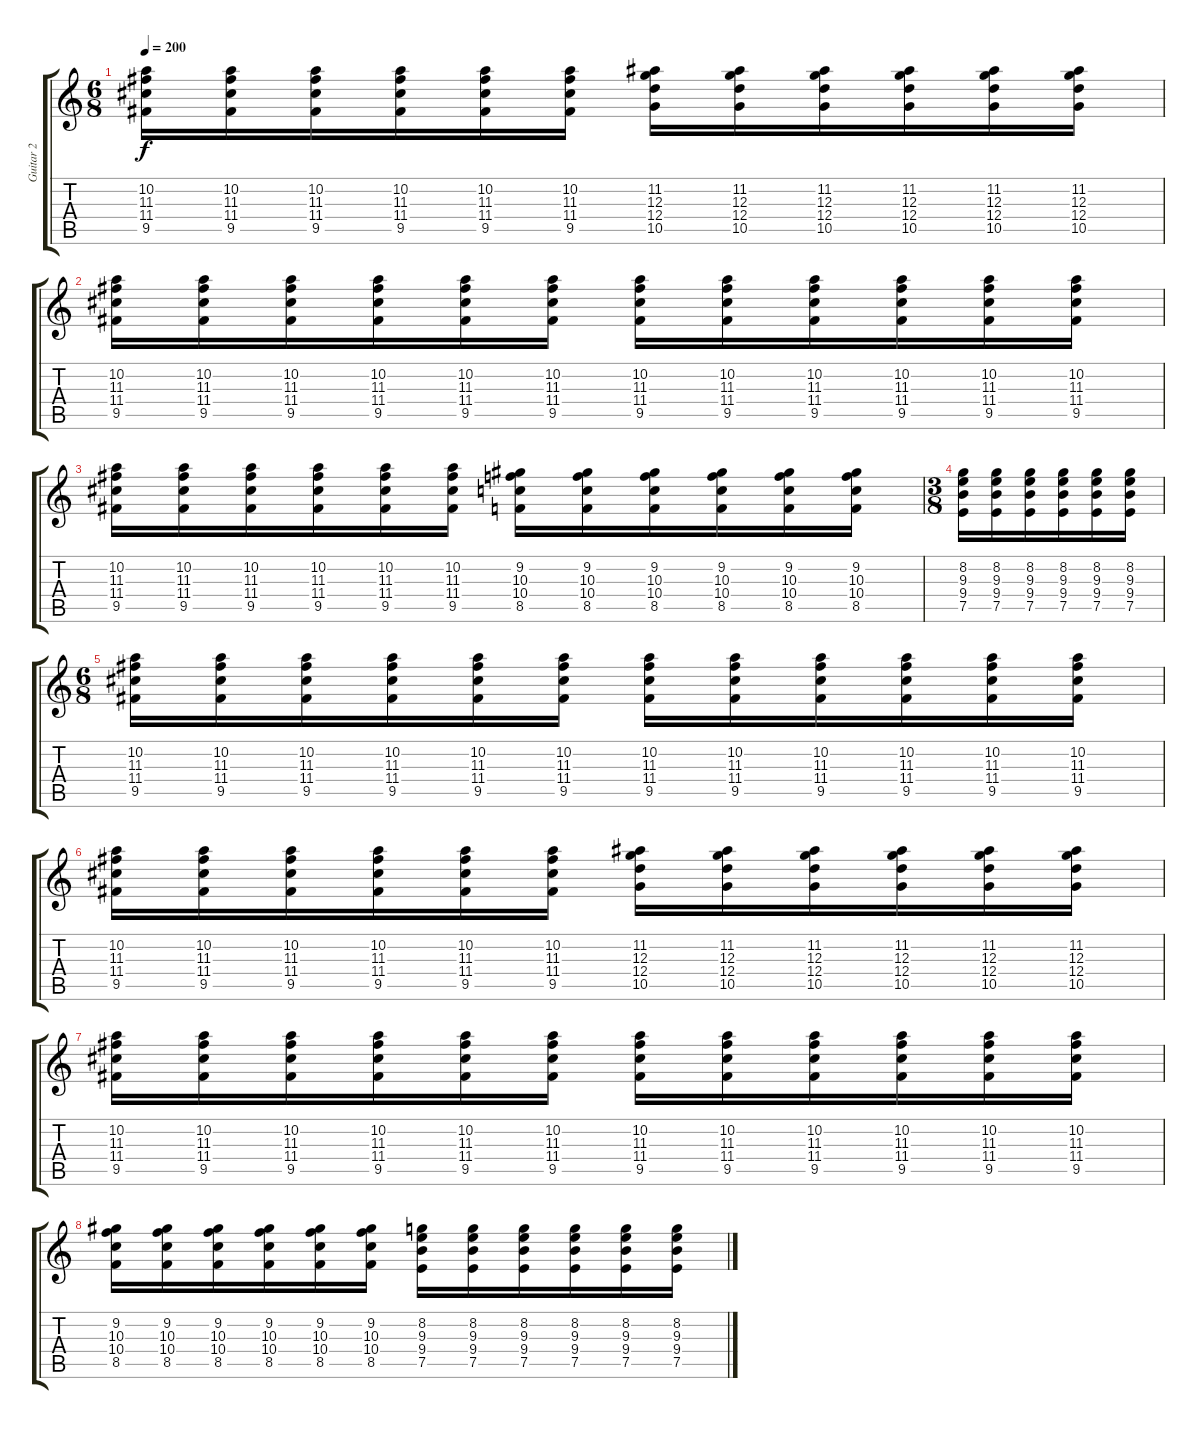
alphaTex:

\track ("Guitar 2" "Guitar 2") {instrument distortionguitar}
\staff {score tabs}
\tuning (E4 B3 G3 D3 A2 E2) {hide}
\ts (6 8)
\tempo 200
\clef g2
\ks c
(10.2 11.3 11.4 9.5).16{dy f} (10.2 11.3 11.4 9.5).16 (10.2 11.3 11.4 9.5).16 (10.2 11.3 11.4 9.5).16 (10.2 11.3 11.4 9.5).16 (10.2 11.3 11.4 9.5).16 (11.2 12.3 12.4 10.5).16 (11.2 12.3 12.4 10.5).16 (11.2 12.3 12.4 10.5).16 (11.2 12.3 12.4 10.5).16 (11.2 12.3 12.4 10.5).16 (11.2 12.3 12.4 10.5).16 |
(10.2 11.3 11.4 9.5).16 (10.2 11.3 11.4 9.5).16 (10.2 11.3 11.4 9.5).16 (10.2 11.3 11.4 9.5).16 (10.2 11.3 11.4 9.5).16 (10.2 11.3 11.4 9.5).16 (10.2 11.3 11.4 9.5).16 (10.2 11.3 11.4 9.5).16 (10.2 11.3 11.4 9.5).16 (10.2 11.3 11.4 9.5).16 (10.2 11.3 11.4 9.5).16 (10.2 11.3 11.4 9.5).16 |
(10.2 11.3 11.4 9.5).16 (10.2 11.3 11.4 9.5).16 (10.2 11.3 11.4 9.5).16 (10.2 11.3 11.4 9.5).16 (10.2 11.3 11.4 9.5).16 (10.2 11.3 11.4 9.5).16 (9.2 10.3 10.4 8.5).16 (9.2 10.3 10.4 8.5).16 (9.2 10.3 10.4 8.5).16 (9.2 10.3 10.4 8.5).16 (9.2 10.3 10.4 8.5).16 (9.2 10.3 10.4 8.5).16 |
\ts (3 8)
(8.2 9.3 9.4 7.5).16 (8.2 9.3 9.4 7.5).16 (8.2 9.3 9.4 7.5).16 (8.2 9.3 9.4 7.5).16 (8.2 9.3 9.4 7.5).16 (8.2 9.3 9.4 7.5).16 |
\ts (6 8)
(10.2 11.3 11.4 9.5).16 (10.2 11.3 11.4 9.5).16 (10.2 11.3 11.4 9.5).16 (10.2 11.3 11.4 9.5).16 (10.2 11.3 11.4 9.5).16 (10.2 11.3 11.4 9.5).16 (10.2 11.3 11.4 9.5).16 (10.2 11.3 11.4 9.5).16 (10.2 11.3 11.4 9.5).16 (10.2 11.3 11.4 9.5).16 (10.2 11.3 11.4 9.5).16 (10.2 11.3 11.4 9.5).16 |
(10.2 11.3 11.4 9.5).16 (10.2 11.3 11.4 9.5).16 (10.2 11.3 11.4 9.5).16 (10.2 11.3 11.4 9.5).16 (10.2 11.3 11.4 9.5).16 (10.2 11.3 11.4 9.5).16 (11.2 12.3 12.4 10.5).16 (11.2 12.3 12.4 10.5).16 (11.2 12.3 12.4 10.5).16 (11.2 12.3 12.4 10.5).16 (11.2 12.3 12.4 10.5).16 (11.2 12.3 12.4 10.5).16 |
(10.2 11.3 11.4 9.5).16 (10.2 11.3 11.4 9.5).16 (10.2 11.3 11.4 9.5).16 (10.2 11.3 11.4 9.5).16 (10.2 11.3 11.4 9.5).16 (10.2 11.3 11.4 9.5).16 (10.2 11.3 11.4 9.5).16 (10.2 11.3 11.4 9.5).16 (10.2 11.3 11.4 9.5).16 (10.2 11.3 11.4 9.5).16 (10.2 11.3 11.4 9.5).16 (10.2 11.3 11.4 9.5).16 |
(9.2 10.3 10.4 8.5).16 (9.2 10.3 10.4 8.5).16 (9.2 10.3 10.4 8.5).16 (9.2 10.3 10.4 8.5).16 (9.2 10.3 10.4 8.5).16 (9.2 10.3 10.4 8.5).16 (8.2 9.3 9.4 7.5).16 (8.2 9.3 9.4 7.5).16 (8.2 9.3 9.4 7.5).16 (8.2 9.3 9.4 7.5).16 (8.2 9.3 9.4 7.5).16 (8.2 9.3 9.4 7.5).16
